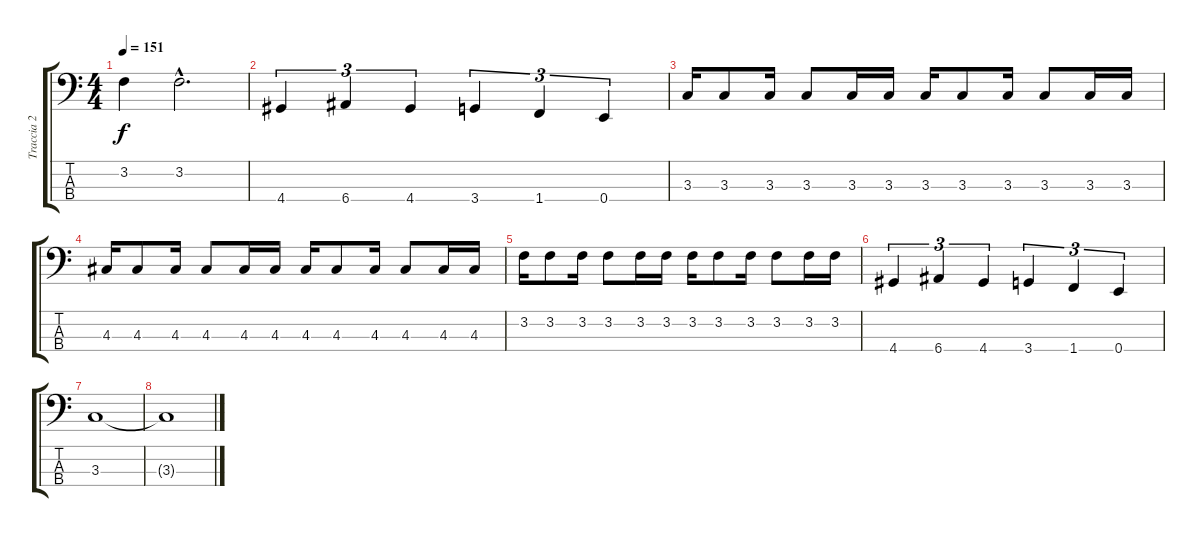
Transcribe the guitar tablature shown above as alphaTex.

\track ("Traccia 2" "Traccia 2") {instrument electricbassfinger}
\staff {score tabs}
\tuning (G2 D2 A1 E1) {hide}
\ts (4 4)
\tempo 151
\clef f4
\ks c
3.2.4{dy f} 3.2{hac}.2{d} |
4.4.4{tu (3 2)} 6.4.4{tu (3 2)} 4.4.4{tu (3 2)} 3.4.4{tu (3 2)} 1.4.4{tu (3 2)} 0.4.4{tu (3 2)} |
3.3.16 3.3.8 3.3.16 3.3.8 3.3.16 3.3.16 3.3.16 3.3.8 3.3.16 3.3.8 3.3.16 3.3.16 |
4.3.16 4.3.8 4.3.16 4.3.8 4.3.16 4.3.16 4.3.16 4.3.8 4.3.16 4.3.8 4.3.16 4.3.16 |
3.2.16 3.2.8 3.2.16 3.2.8 3.2.16 3.2.16 3.2.16 3.2.8 3.2.16 3.2.8 3.2.16 3.2.16 |
4.4.4{tu (3 2)} 6.4.4{tu (3 2)} 4.4.4{tu (3 2)} 3.4.4{tu (3 2)} 1.4.4{tu (3 2)} 0.4.4{tu (3 2)} |
3.3.1 |
3.3{t}.1
